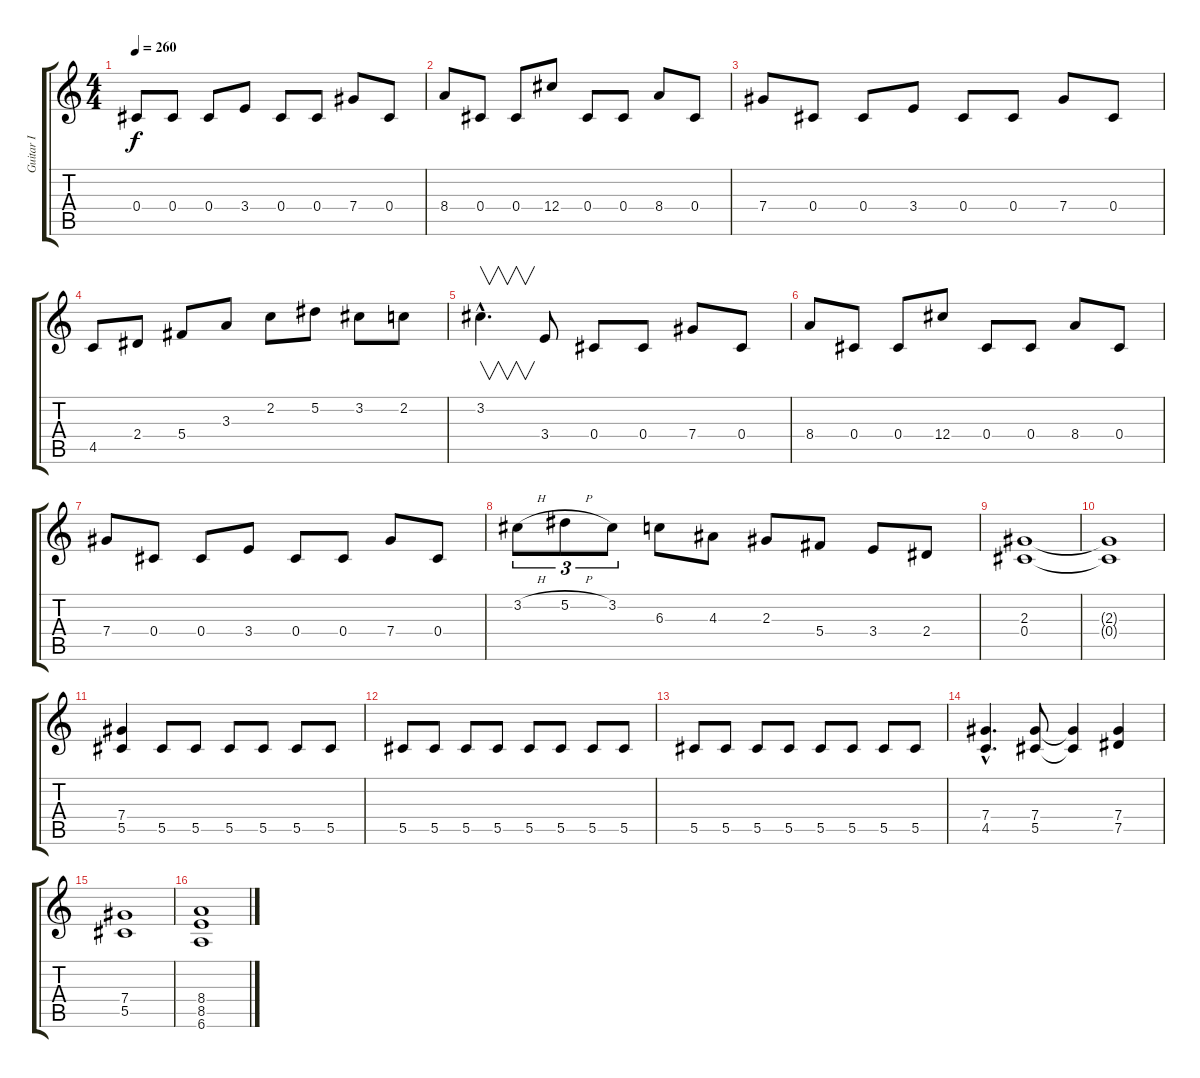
\track ("Guitar I" "Guitar I") {instrument overdrivenguitar}
\staff {score tabs}
\tuning (Eb4 Bb3 Gb3 Db3 Ab2 Eb2) {hide}
\ts (4 4)
\tempo 260
\clef g2
\ks c
0.4.8{dy f} 0.4.8 0.4.8 3.4.8 0.4.8 0.4.8 7.4.8 0.4.8 |
8.4.8 0.4.8 0.4.8 12.4.8 0.4.8 0.4.8 8.4.8 0.4.8 |
7.4.8 0.4.8 0.4.8 3.4.8 0.4.8 0.4.8 7.4.8 0.4.8 |
4.5.8 2.4.8 5.4.8 3.3.8 2.2.8 5.2.8 3.2.8 2.2.8 |
3.2{hac}.4{v d} 3.4.8 0.4.8 0.4.8 7.4.8 0.4.8 |
8.4.8 0.4.8 0.4.8 12.4.8 0.4.8 0.4.8 8.4.8 0.4.8 |
7.4.8 0.4.8 0.4.8 3.4.8 0.4.8 0.4.8 7.4.8 0.4.8 |
3.2{h}.8{tu (3 2)} 5.2{h}.8{tu (3 2)} 3.2.8{tu (3 2)} 6.3.8 4.3.8 2.3.8 5.4.8 3.4.8 2.4.8 |
(2.3 0.4).1 |
(2.3{t} 0.4{t}).1 |
(7.4 5.5).4 5.5.8 5.5.8 5.5.8 5.5.8 5.5.8 5.5.8 |
5.5.8 5.5.8 5.5.8 5.5.8 5.5.8 5.5.8 5.5.8 5.5.8 |
5.5.8 5.5.8 5.5.8 5.5.8 5.5.8 5.5.8 5.5.8 5.5.8 |
(7.4{hac} 4.5{hac}).4{d} (7.4 5.5).8 (7.4{t} 5.5{t}).4 (7.4 7.5).4 |
(7.4 5.5).1 |
(8.4 8.5 6.6).1
